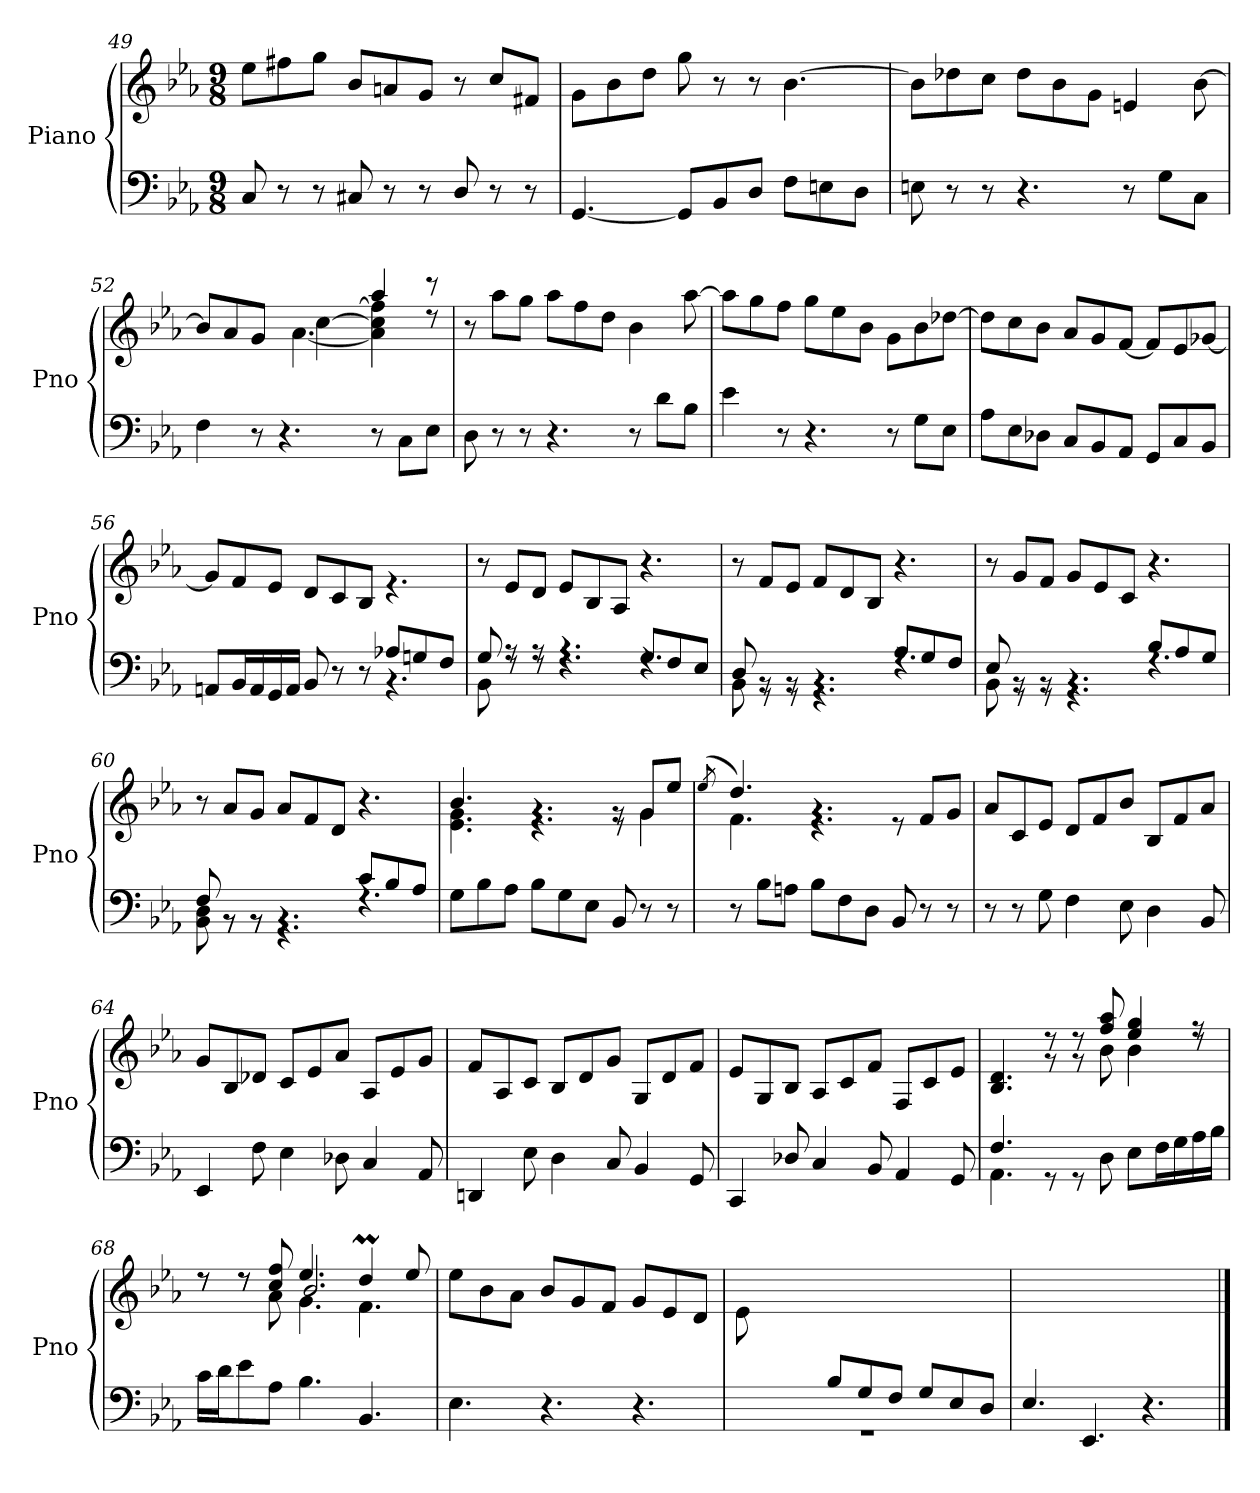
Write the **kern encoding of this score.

**kern	**kern
*part1	*part1
*staff2	*staff1
*I"Piano	*
*I'Pno	*
!!LO:PB:g=z
*clefF4	*clefG2
*k[b-e-a-]	*k[b-e-a-]
*M9/8	*M9/8
=49	=49
8C/	8ee-\L
8r	8ff#X\
8r	8gg\J
8C#X/	8b-/L
8r	8an/
8r	8g/J
8D/	8r
8r	8cc/L
8r	8f#X/J
=50	=50
[4.GG/	8g\L
.	8b-\
.	8dd\J
8GG/L]	8gg\
8BB-/	8r
8D/J	8r
8F\L	[4.b-\
8En\	.
8D\J	.
=51	=51
8En\	8b-\L]
8r	8dd-X\
8r	8cc\J
4.r	8dd-\L
.	8b-\
.	8g\J
8r	4en/
8G\L	.
8C\J	[8b-\
=52	=52
*	*^
*	*	*^
4F\	8b-/L]	4.ryy	2ryy
.	8a-/	.	.
8r	8g/J	.	.
4.r	8a-/Lyy	[4.a-\	.
.	8cc/	.	[4cc\
.	[8ff/J	.	.
8r	4aa-/	4a-\] 4cc\] 4ff\]	4.ryy
8C\L	.	.	.
8E-\J	8r	8rdd	.
*	*v	*v	*v
=53	=53
8D\	8r
8r	8aa-\L
8r	8gg\J
4.r	8aa-\L
.	8ff\
.	8dd\J
8r	4b-\
8d\L	.
8B-\J	[8aa-\
!!LO:LB:g=z
=54	=54
4e-\	8aa-\L]
.	8gg\
8r	8ff\J
4.r	8gg\L
.	8ee-\
.	8b-\J
8r	8g\L
8G\L	8b-\
8E-\J	[8dd-X\J
=55	=55
8A-\L	8dd-\L]
8E-\	8cc\
8D-X\J	8b-\J
8C/L	8a-/L
8BB-/	8g/
8AA-/J	[8f/J
8GG/L	8f/L]
8C/	8e-/
8BB-/J	[8g-X/J
=56	=56
*^	*^
2.ryy	8AAn/L	8g-/L]	2.ryy
.	16BB-/L	8f/	.
.	16AA/	.	.
.	16GG/	8e-/J	.
.	16AA/JJ	.	.
.	8BB-/	8d/L	.
.	8r	8c/	.
.	8r	8B-/J	.
8A-X/L	4.rBB	4.ryy	4.re
8Gn/	.	.	.
8F/J	.	.	.
*	*	*v	*v
=57	=57	=57
8G/	8BB-\	8r
8r	8rF	8e-/L
8r	8rF	8d/J
4.r	4.rF	8e-/L
.	.	8B-/
.	.	8A-/J
8G/L	4.rF	4.r
8F/	.	.
8E-/J	.	.
!!LO:LB:g=z
=58	=58	=58
8D/	8BB-\	8r
8rGG	8rBB	8f/L
8rGG	8rBB	8e-/J
4.rGG	4.rBB	8f/L
.	.	8d/
.	.	8B-/J
8A-/L	4.rF	4.r
8G/	.	.
8F/J	.	.
=59	=59	=59
8E-/	8BB-\	8r
8rBB	8r	8g/L
8rBB	8r	8f/J
4.rBB	4.r	8g/L
.	.	8e-/
.	.	8c/J
8B-/L	4.rF	4.r
8A-/	.	.
8G/J	.	.
=60	=60	=60
8F/	8BB-\ 8D\	8r
8rBB	8r	8a-/L
8rBB	8r	8g/J
4.rBB	4.r	8a-/L
.	.	8f/
.	.	8d/J
8c/L	4.rF	4.r
8B-/	.	.
8A-/J	.	.
*v	*v	*
=61	=61
*	*^
8G\L	4.b-/	4.e-\ 4.g\
8B-\	.	.
8A-\J	.	.
8B-\L	4.rg	4.r
8G\	.	.
8E-\J	.	.
8BB-/	8rg	8r
8r	8g/L	4g\
8r	8ee-/J	.
*	*v	*v
=62	=62
.	(8qee-/
*	*^
*	*	*^
8r	4.dd/)	4.f\	8ee-!yy
8B-\L	.	.	4dd!yy
8An\J	.	.	.
8B-\L	4.rg	4.r	2.ryy
8F\	.	.	.
8D\J	.	.	.
8BB-/	8re	4.ryy	.
8r	8f/L	.	.
8r	8g/J	.	.
*	*v	*v	*v
!!LO:LB:g=z
=63	=63
8r	8a-/L
8r	8c/
8G\	8e-/J
4F\	8d/L
.	8f/
8E-\	8b-/J
4D\	8B-/L
.	8f/
8BB-/	8a-/J
=64	=64
4EE-/	8g/L
.	8B-/
8F\	8d-X/J
4E-\	8c/L
.	8e-/
8D-X\	8a-/J
4C/	8A-/L
.	8e-/
8AA-/	8g/J
=65	=65
4DDn/	8f/L
.	8A-/
8E-\	8c/J
4D\	8B-/L
.	8d/
8C/	8g/J
4BB-/	8G/L
.	8d/
8GG/	8f/J
=66	=66
4CC/	8e-/L
.	8G/
8D-X/	8B-/J
4C/	8A-/L
.	8c/
8BB-/	8f/J
4AA-/	8F/L
.	8c/
8GG/	8e-/J
!!LO:LB:g=z
=67	=67
*^	*^
4.F/	4.AA-\	4.B-/ 4.d/	4.ryy
8rGG	2.ryy	8rg	8rdd
8rGG	.	8rg	8rdd
8D\	.	8ff/ 8aa-/	8b-\
8E-\L	.	4ee-/ 4gg/	4b-\
16F\L	.	.	.
16G\	.	.	.
16A-\	.	8r	8rdd
16B-\JJ	.	.	.
*v	*v	*	*
=68	=68	=68
*	*	*^
16c\LL	8r	8rdd	4.ryy
16d\J	.	.	.
8e-\	8r	8rdd	.
8A-\J	8cc/ 8ff/	8a-\	.
4.B-\	4.ee-/	4.g\	2.b-/
4.BB-/	4ddm/	4.f\	.
.	8ee-/	.	.
*	*v	*v	*v
=69	=69
4.E-\	8ee-\L
.	8b-\
.	8a-\J
4.r	8b-/L
.	8g/
.	8f/J
4.r	8g/L
.	8e-/
.	8d/J
=70	=70
*^	*
8ryy	8%9rGG	8e-\L
8B-/	.	1ryy
8A-/J	.	.
8B-/L	.	.
8G/	.	.
8F/J	.	.
8G/L	.	.
8E-/	.	.
8D/J	.	.
*v	*v	*
=71	=71
4.E-/	1ryy
4.EE-/	.
4.r	.
.	8ryy
==	==
*-	*-
